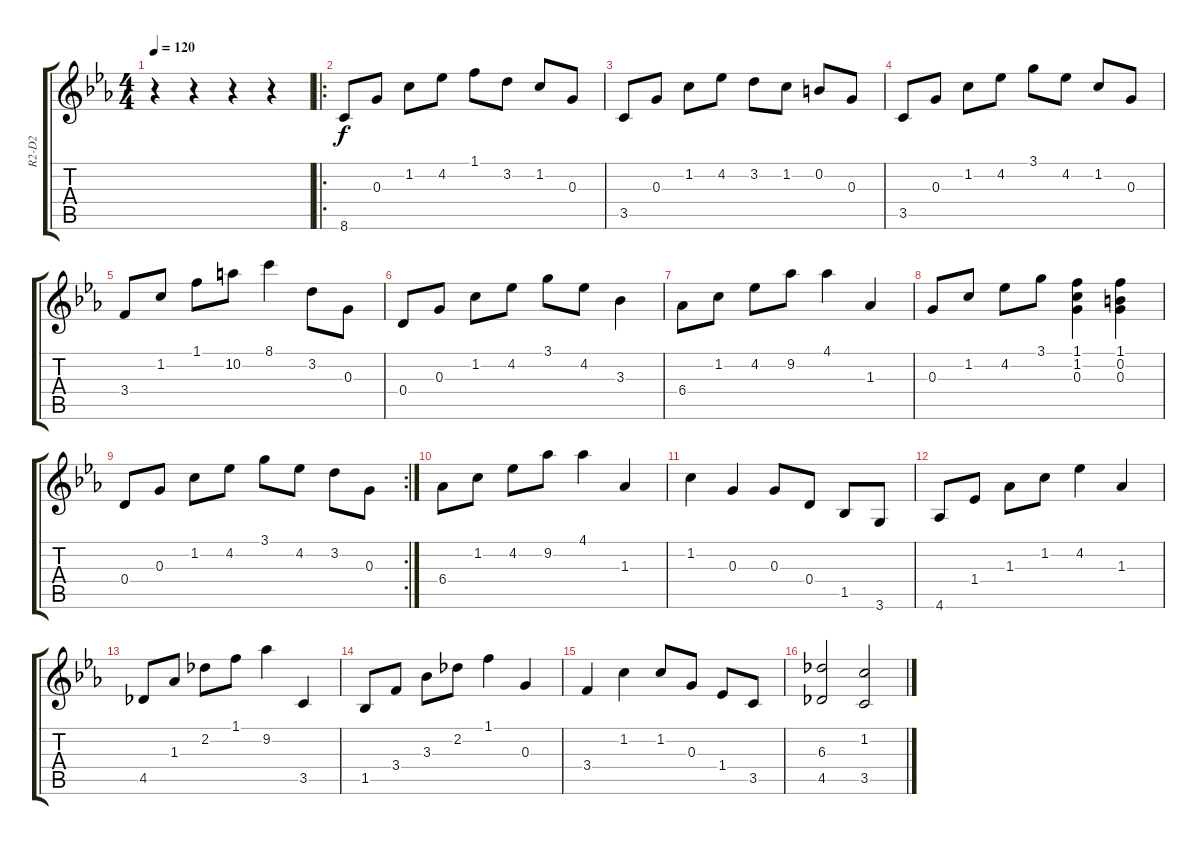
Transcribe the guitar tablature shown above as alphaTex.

\track ("R2-D2" "R2-D2") {instrument electricbassfinger}
\staff {score tabs}
\tuning (E4 B3 G3 D3 A2 E2) {hide}
\ts (4 4)
\tempo 120
\clef g2
\ks eb
r.4{dy f instrument electricbassfinger} r.4 r.4 r.4 |
\ro
8.6.8 0.3.8 1.2.8 4.2.8 1.1.8 3.2.8 1.2.8 0.3.8 |
3.5.8 0.3.8 1.2.8 4.2.8 3.2.8 1.2.8 0.2.8 0.3.8 |
3.5.8 0.3.8 1.2.8 4.2.8 3.1.8 4.2.8 1.2.8 0.3.8 |
3.4.8 1.2.8 1.1.8 10.2.8 8.1.4 3.2.8 0.3.8 |
0.4.8 0.3.8 1.2.8 4.2.8 3.1.8 4.2.8 3.3.4 |
6.4.8 1.2.8 4.2.8 9.2.8 4.1.4 1.3.4 |
0.3.8 1.2.8 4.2.8 3.1.8 (1.1 1.2 0.3).4 (1.1 0.2 0.3).4 |
\rc 2
0.4.8 0.3.8 1.2.8 4.2.8 3.1.8 4.2.8 3.2.8 0.3.8 |
6.4.8 1.2.8 4.2.8 9.2.8 4.1.4 1.3.4 |
1.2.4 0.3.4 0.3.8 0.4.8 1.5.8 3.6.8 |
4.6.8 1.4.8 1.3.8 1.2.8 4.2.4 1.3.4 |
4.5.8 1.3.8 2.2.8 1.1.8 9.2.4 3.5.4 |
1.5.8 3.4.8 3.3.8 2.2.8 1.1.4 0.3.4 |
3.4.4 1.2.4 1.2.8 0.3.8 1.4.8 3.5.8 |
(6.3 4.5).2 (1.2 3.5).2
